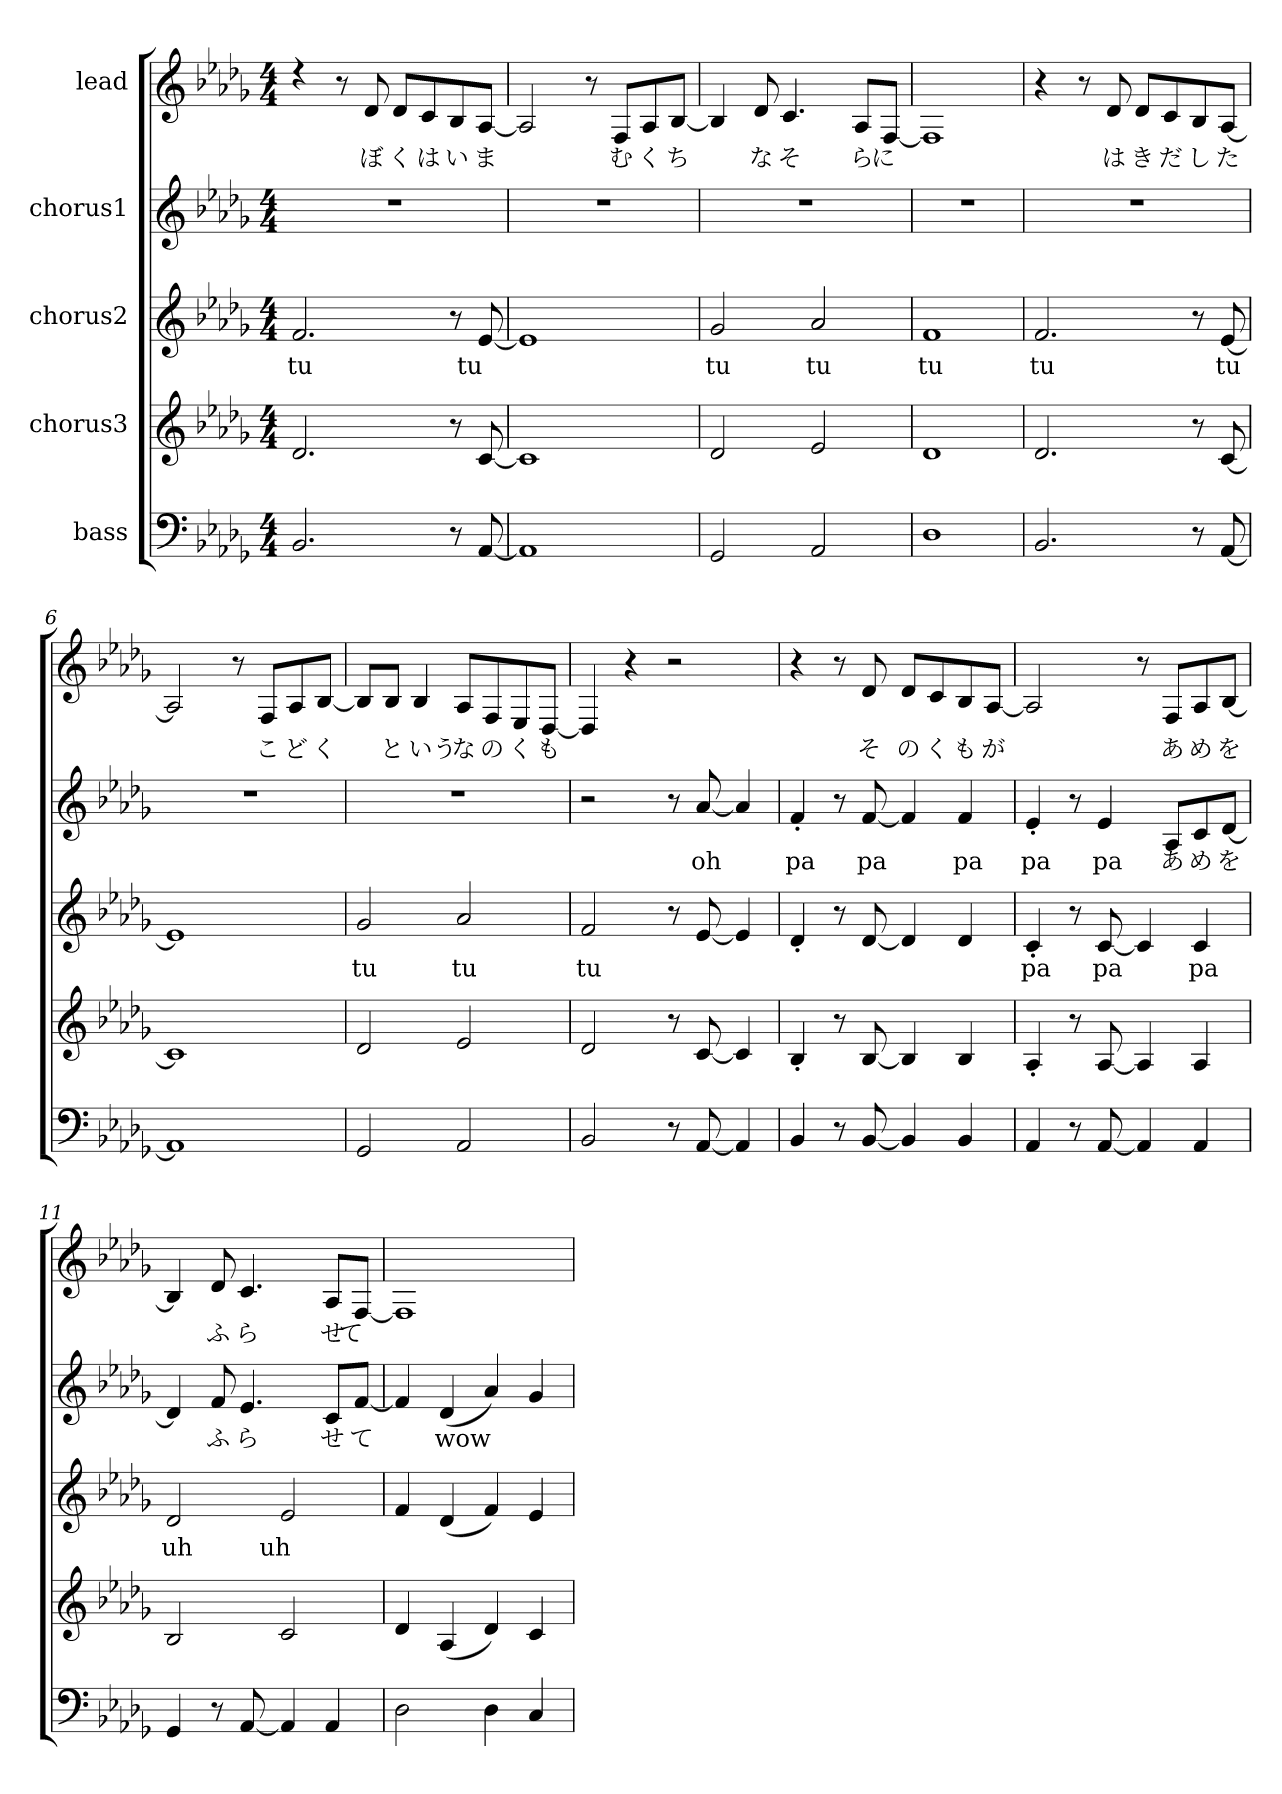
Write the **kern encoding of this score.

**kern	**kern	**kern	**text	**kern	**text	**kern	**text
*part5	*part4	*part3	*part3	*part2	*part2	*part1	*part1
*staff5	*staff4	*staff3	*staff3	*staff2	*staff2	*staff1	*staff1
*I"bass	*I"chorus3	*I"chorus2	*	*I"chorus1	*	*I"lead	*
*clefF4	*clefG2	*clefG2	*	*clefG2	*	*clefG2	*
*k[b-e-a-d-g-]	*k[b-e-a-d-g-]	*k[b-e-a-d-g-]	*	*k[b-e-a-d-g-]	*	*k[b-e-a-d-g-]	*
*M4/4	*M4/4	*M4/4	*	*M4/4	*	*M4/4	*
*MM155	*MM155	*MM155	*	*MM155	*	*MM155	*
=1	=1	=1	=1	=1	=1	=1	=1
2.BB-	2.d-	2.f	tu	1r	.	4rdd	.
.	.	.	.	.	.	8r	.
.	.	.	.	.	.	8d-	ぼ
.	.	.	.	.	.	8d-L	く
.	.	.	.	.	.	8c	は
8r	8r	8r	.	.	.	8B-	い
[8AA-	[8c	[8e-	tu	.	.	[8A-J	ま
=2	=2	=2	=2	=2	=2	=2	=2
1AA-]	1c]	1e-]	.	1r	.	2A-]	.
.	.	.	.	.	.	8r	.
.	.	.	.	.	.	8FL	む
.	.	.	.	.	.	8A-	く
.	.	.	.	.	.	[8B-J	ち
=3	=3	=3	=3	=3	=3	=3	=3
2GG-	2d-	2g-	tu	1r	.	4B-]	.
.	.	.	.	.	.	8d-	な
.	.	.	.	.	.	4.c	そ
2AA-	2e-	2a-	tu	.	.	.	.
.	.	.	.	.	.	8A-L	ら
.	.	.	.	.	.	[8FJ	に
=4	=4	=4	=4	=4	=4	=4	=4
1D-	1d-	1f	tu	1r	.	1F]	.
=5	=5	=5	=5	=5	=5	=5	=5
2.BB-	2.d-	2.f	tu	1r	.	4r	.
.	.	.	.	.	.	8r	.
.	.	.	.	.	.	8d-	は
.	.	.	.	.	.	8d-L	き
.	.	.	.	.	.	8c	だ
8r	8r	8r	.	.	.	8B-	し
[8AA-	[8c	[8e-	tu	.	.	[8A-J	た
=6	=6	=6	=6	=6	=6	=6	=6
1AA-]	1c]	1e-]	.	1r	.	2A-]	.
.	.	.	.	.	.	8r	.
.	.	.	.	.	.	8FL	こ
.	.	.	.	.	.	8A-	ど
.	.	.	.	.	.	[8B-J	く
=7	=7	=7	=7	=7	=7	=7	=7
2GG-	2d-	2g-	tu	1r	.	8B-L]	.
.	.	.	.	.	.	8B-J	と
.	.	.	.	.	.	4B-	いう
2AA-	2e-	2a-	tu	.	.	8A-L	な
.	.	.	.	.	.	8F	の
.	.	.	.	.	.	8E-	く
.	.	.	.	.	.	[8D-J	も
=8	=8	=8	=8	=8	=8	=8	=8
2BB-	2d-	2f	tu	2r	.	4D-]	.
.	.	.	.	.	.	4r	.
8r	8r	8r	.	8r	.	2r	.
[8AA-	[8c	[8e-	.	[8a-	oh	.	.
4AA-]	4c]	4e-]	.	4a-]	.	.	.
=9	=9	=9	=9	=9	=9	=9	=9
4BB-	4B-'	4d-'	.	4f'	pa	4r	.
8r	8r	8r	.	8r	.	8r	.
[8BB-	[8B-	[8d-	.	[8f	pa	8d-	そ
4BB-]	4B-]	4d-]	.	4f]	.	8d-L	の
.	.	.	.	.	.	8c	く
4BB-	4B-	4d-	.	4f	pa	8B-	も
.	.	.	.	.	.	[8A-J	が
=10	=10	=10	=10	=10	=10	=10	=10
4AA-	4A-'	4c'	pa	4e-'	pa	2A-]	.
8r	8r	8r	.	8r	.	.	.
[8AA-	[8A-	[8c	pa	4e-	pa	.	.
4AA-]	4A-]	4c]	.	.	.	8r	.
.	.	.	.	8A-L	あ	8FL	あ
4AA-	4A-	4c	pa	8c	め	8A-	め
.	.	.	.	[8d-J	を	[8B-J	を
=11	=11	=11	=11	=11	=11	=11	=11
4GG-	2B-	2d-	uh	4d-]	.	4B-]	.
8r	.	.	.	8f	ふ	8d-	ふ
[8AA-	.	.	.	4.e-	ら	4.c	ら
4AA-]	2c	2e-	uh	.	.	.	.
4AA-	.	.	.	8cL	せ	8A-L	せ
.	.	.	.	[8fJ	て	[8FJ	て
=12	=12	=12	=12	=12	=12	=12	=12
2D-	4d-	4f	.	4f]	.	1F]	.
.	(4A-	(4d-	.	(4d-	wow	.	.
4D-	4d-)	4f)	.	4a-)	.	.	.
4C	4c	4e-	.	4g-	.	.	.
=	=	=	=	=	=	=	=
*-	*-	*-	*-	*-	*-	*-	*-
